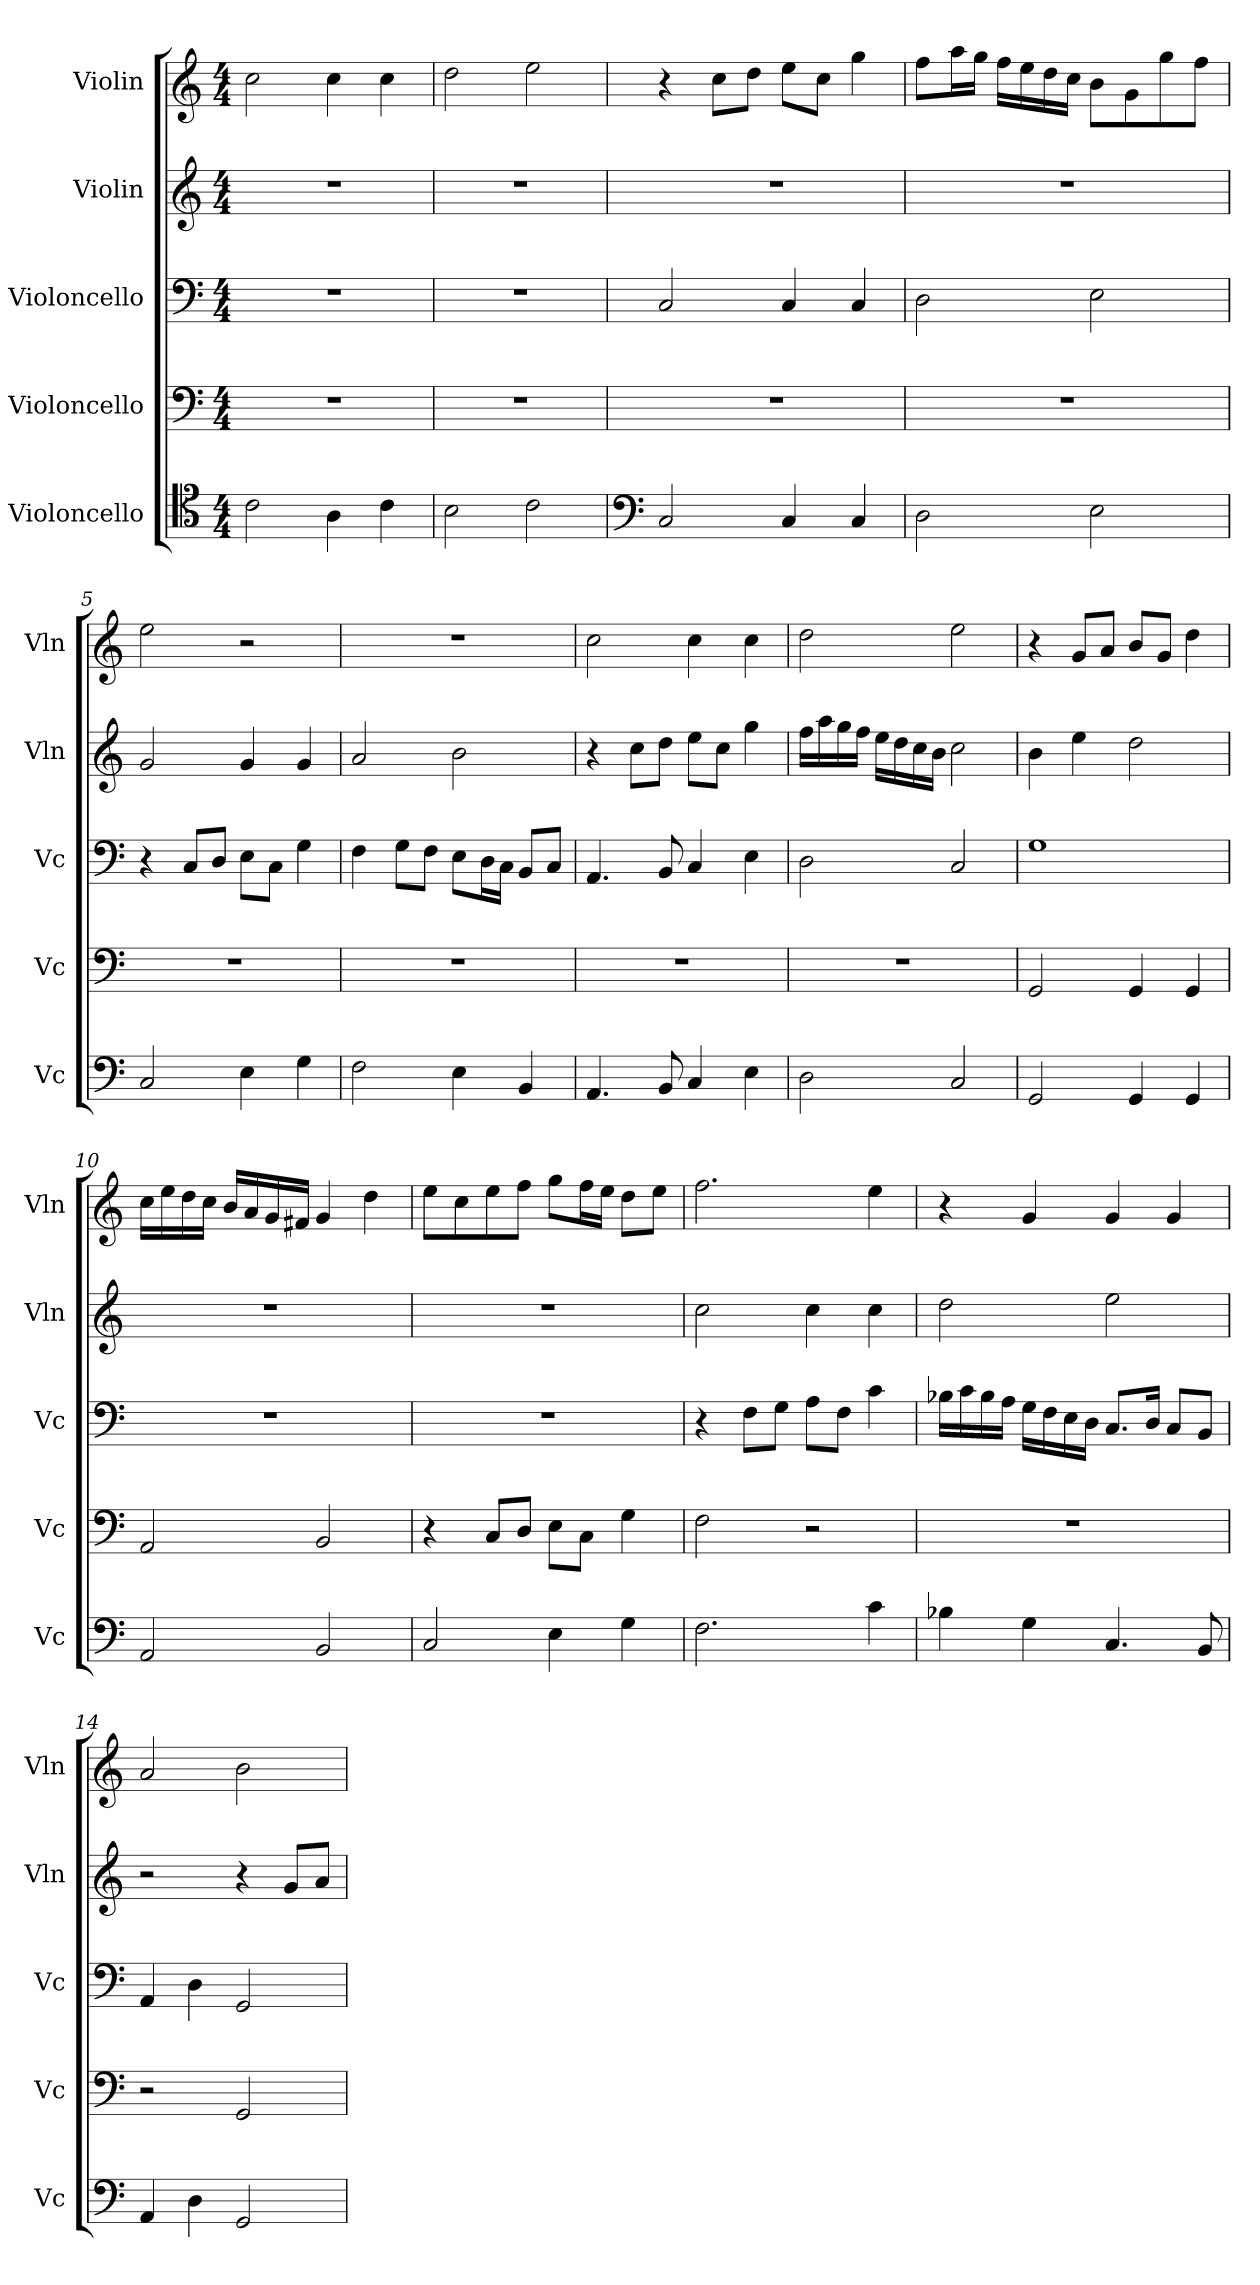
**kern	**kern	**kern	**kern	**kern
*part5	*part4	*part3	*part2	*part1
*staff5	*staff4	*staff3	*staff2	*staff1
*I"Violoncello	*I"Violoncello	*I"Violoncello	*I"Violin	*I"Violin
*I'Vc	*I'Vc	*I'Vc	*I'Vln	*I'Vln
*clefC4	*clefF4	*clefF4	*clefG2	*clefG2
*k[]	*k[]	*k[]	*k[]	*k[]
*M4/4	*M4/4	*M4/4	*M4/4	*M4/4
*MM120	*MM120	*MM120	*MM120	*MM120
=1	=1	=1	=1	=1
2c\	1r	1r	1r	2cc\
4A\	.	.	.	4cc\
4c\	.	.	.	4cc\
=2	=2	=2	=2	=2
2B\	1r	1r	1r	2dd\
2c\	.	.	.	2ee\
=3	=3	=3	=3	=3
*clefF4	*	*	*	*
2C/	1r	2C/	1r	4r
.	.	.	.	8cc\L
.	.	.	.	8dd\J
4C/	.	4C/	.	8ee\L
.	.	.	.	8cc\J
4C/	.	4C/	.	4gg\
=4	=4	=4	=4	=4
2D\	1r	2D\	1r	8ff\L
.	.	.	.	16aa\L
.	.	.	.	16gg\JJ
.	.	.	.	16ff\LL
.	.	.	.	16ee\
.	.	.	.	16dd\
.	.	.	.	16cc\JJ
2E\	.	2E\	.	8b\L
.	.	.	.	8g\
.	.	.	.	8gg\
.	.	.	.	8ff\J
=5	=5	=5	=5	=5
2C/	1r	4r	2g/	2ee\
.	.	8C/L	.	.
.	.	8D/J	.	.
4E\	.	8E\L	4g/	2r
.	.	8C\J	.	.
4G\	.	4G\	4g/	.
=6	=6	=6	=6	=6
2F\	1r	4F\	2a/	1r
.	.	8G\L	.	.
.	.	8F\J	.	.
4E\	.	8E\L	2b\	.
.	.	16D\L	.	.
.	.	16C\JJ	.	.
4BB/	.	8BB/L	.	.
.	.	8C/J	.	.
=7	=7	=7	=7	=7
4.AA/	1r	4.AA/	4r	2cc\
.	.	.	8cc\L	.
8BB/	.	8BB/	8dd\J	.
4C/	.	4C/	8ee\L	4cc\
.	.	.	8cc\J	.
4E\	.	4E\	4gg\	4cc\
=8	=8	=8	=8	=8
2D\	1r	2D\	16ff\LL	2dd\
.	.	.	16aa\	.
.	.	.	16gg\	.
.	.	.	16ff\JJ	.
.	.	.	16ee\LL	.
.	.	.	16dd\	.
.	.	.	16cc\	.
.	.	.	16b\JJ	.
2C/	.	2C/	2cc\	2ee\
=9	=9	=9	=9	=9
2GG/	2GG/	1G	4b\	4r
.	.	.	4ee\	8g/L
.	.	.	.	8a/J
4GG/	4GG/	.	2dd\	8b/L
.	.	.	.	8g/J
4GG/	4GG/	.	.	4dd\
=10	=10	=10	=10	=10
2AA/	2AA/	1r	1r	16cc\LL
.	.	.	.	16ee\
.	.	.	.	16dd\
.	.	.	.	16cc\JJ
.	.	.	.	16b/LL
.	.	.	.	16a/
.	.	.	.	16g/
.	.	.	.	16f#X/JJ
2BB/	2BB/	.	.	4g/
.	.	.	.	4dd\
=11	=11	=11	=11	=11
2C/	4r	1r	1r	8ee\L
.	.	.	.	8cc\
.	8C/L	.	.	8ee\
.	8D/J	.	.	8ff\J
4E\	8E\L	.	.	8gg\L
.	8C\J	.	.	16ff\L
.	.	.	.	16ee\JJ
4G\	4G\	.	.	8dd\L
.	.	.	.	8ee\J
=12	=12	=12	=12	=12
2.F\	2F\	4r	2cc\	2.ff\
.	.	8F\L	.	.
.	.	8G\J	.	.
.	2r	8A\L	4cc\	.
.	.	8F\J	.	.
4c\	.	4c\	4cc\	4ee\
=13	=13	=13	=13	=13
4B-X\	1r	16B-X\LL	2dd\	4r
.	.	16c\	.	.
.	.	16B-\	.	.
.	.	16A\JJ	.	.
4G\	.	16G\LL	.	4g/
.	.	16F\	.	.
.	.	16E\	.	.
.	.	16D\JJ	.	.
4.C/	.	8.C/L	2ee\	4g/
.	.	16D/Jk	.	.
.	.	8C/L	.	4g/
8BB/	.	8BB/J	.	.
=14	=14	=14	=14	=14
4AA/	2r	4AA/	2r	2a/
4D\	.	4D\	.	.
2GG/	2GG/	2GG/	4r	2b\
.	.	.	8g/L	.
.	.	.	8a/J	.
=	=	=	=	=
*-	*-	*-	*-	*-
